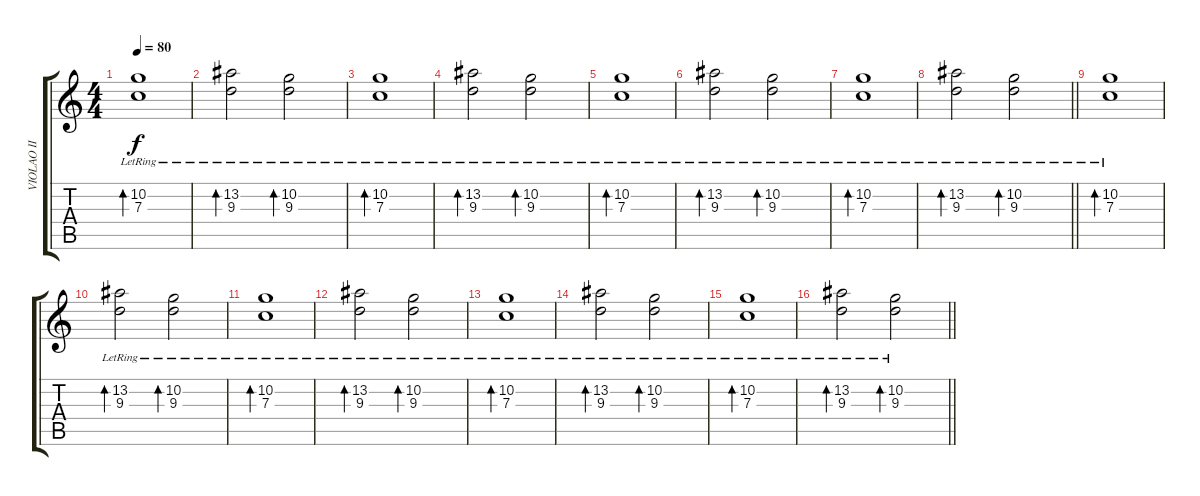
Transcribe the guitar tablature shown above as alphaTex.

\track ("VIOLAO II" "VIOLAO II") {instrument electricguitarjazz}
\staff {score tabs}
\tuning (D4 A3 F3 C3 G2 C2) {hide}
\ts (4 4)
\section ("" "")
\tempo 80
\clef g2
\ks c
(10.2{lr} 7.3{lr}).1{bd 240 dy f} |
(13.2{lr} 9.3{lr}).2{bd 240} (10.2{lr} 9.3{lr}).2{bd 240} |
(10.2{lr} 7.3{lr}).1{bd 240} |
(13.2{lr} 9.3{lr}).2{bd 240} (10.2{lr} 9.3{lr}).2{bd 240} |
(10.2{lr} 7.3{lr}).1{bd 240} |
(13.2{lr} 9.3{lr}).2{bd 240} (10.2{lr} 9.3{lr}).2{bd 240} |
(10.2{lr} 7.3{lr}).1{bd 240} |
\barLineRight lightlight
(13.2{lr} 9.3{lr}).2{bd 240} (10.2{lr} 9.3{lr}).2{bd 240} |
\section ("" "")
(10.2{lr} 7.3{lr}).1{bd 240} |
(13.2{lr} 9.3{lr}).2{bd 240} (10.2{lr} 9.3{lr}).2{bd 240} |
(10.2{lr} 7.3{lr}).1{bd 240} |
(13.2{lr} 9.3{lr}).2{bd 240} (10.2{lr} 9.3{lr}).2{bd 240} |
(10.2{lr} 7.3{lr}).1{bd 240} |
(13.2{lr} 9.3{lr}).2{bd 240} (10.2{lr} 9.3{lr}).2{bd 240} |
(10.2{lr} 7.3{lr}).1{bd 240} |
\barLineRight lightlight
(13.2{lr} 9.3{lr}).2{bd 240} (10.2{lr} 9.3{lr}).2{bd 240}
